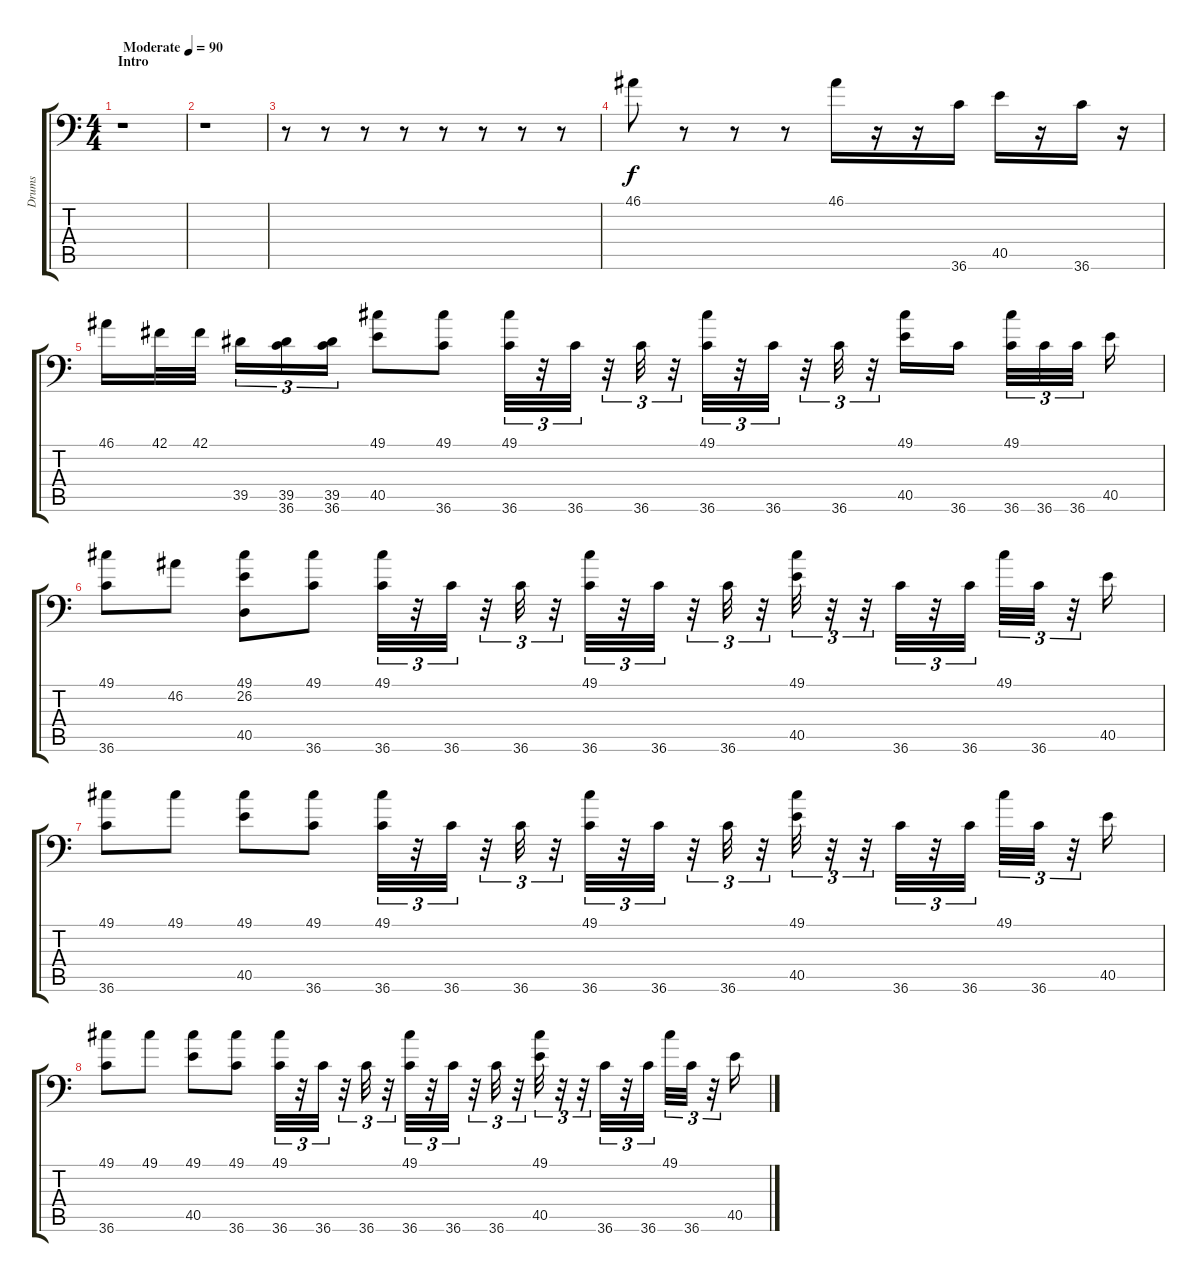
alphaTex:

\track ("Drums" "Drums") {instrument acousticgrandpiano}
\staff {score tabs}
\tuning (C-1 C-1 C-1 C-1 C-1 C-1) {hide}
\ts (4 4)
\section ("" "Intro")
\tempo (90 "Moderate")
\clef f4
\ks c
r.1{dy f instrument acousticgrandpiano} |
r.1 |
r.8 r.8 r.8 r.8 r.8 r.8 r.8 r.8 |
46.1.8 r.8 r.8 r.8 46.1.16 r.16 r.16 36.6.16 40.5.16 r.16 36.6.16 r.16 |
\section ("" "")
46.1.16 42.1.32 42.1.32 39.5.16{tu (3 2)} (39.5 36.6).16{tu (3 2)} (39.5 36.6).16{tu (3 2)} (49.1 40.5).8 (49.1 36.6).8 (49.1 36.6).32{tu (3 2)} r.32{tu (3 2)} 36.6.32{tu (3 2)} r.32{tu (3 2)} 36.6.32{tu (3 2)} r.32{tu (3 2)} (49.1 36.6).32{tu (3 2)} r.32{tu (3 2)} 36.6.32{tu (3 2)} r.32{tu (3 2)} 36.6.32{tu (3 2)} r.32{tu (3 2)} (49.1 40.5).16 36.6.16 (49.1 36.6).32{tu (3 2)} 36.6.32{tu (3 2)} 36.6.32{tu (3 2)} 40.5.16 |
(49.1 36.6).8 46.2.8 (49.1 26.2 40.5).8 (49.1 36.6).8 (49.1 36.6).32{tu (3 2)} r.32{tu (3 2)} 36.6.32{tu (3 2)} r.32{tu (3 2)} 36.6.32{tu (3 2)} r.32{tu (3 2)} (49.1 36.6).32{tu (3 2)} r.32{tu (3 2)} 36.6.32{tu (3 2)} r.32{tu (3 2)} 36.6.32{tu (3 2)} r.32{tu (3 2)} (49.1 40.5).32{tu (3 2)} r.32{tu (3 2)} r.32{tu (3 2)} 36.6.32{tu (3 2)} r.32{tu (3 2)} 36.6.32{tu (3 2)} 49.1.32{tu (3 2)} 36.6.32{tu (3 2)} r.32{tu (3 2)} 40.5.16 |
(49.1 36.6).8 49.1.8 (49.1 40.5).8 (49.1 36.6).8 (49.1 36.6).32{tu (3 2)} r.32{tu (3 2)} 36.6.32{tu (3 2)} r.32{tu (3 2)} 36.6.32{tu (3 2)} r.32{tu (3 2)} (49.1 36.6).32{tu (3 2)} r.32{tu (3 2)} 36.6.32{tu (3 2)} r.32{tu (3 2)} 36.6.32{tu (3 2)} r.32{tu (3 2)} (49.1 40.5).32{tu (3 2)} r.32{tu (3 2)} r.32{tu (3 2)} 36.6.32{tu (3 2)} r.32{tu (3 2)} 36.6.32{tu (3 2)} 49.1.32{tu (3 2)} 36.6.32{tu (3 2)} r.32{tu (3 2)} 40.5.16 |
(49.1 36.6).8 49.1.8 (49.1 40.5).8 (49.1 36.6).8 (49.1 36.6).32{tu (3 2)} r.32{tu (3 2)} 36.6.32{tu (3 2)} r.32{tu (3 2)} 36.6.32{tu (3 2)} r.32{tu (3 2)} (49.1 36.6).32{tu (3 2)} r.32{tu (3 2)} 36.6.32{tu (3 2)} r.32{tu (3 2)} 36.6.32{tu (3 2)} r.32{tu (3 2)} (49.1 40.5).32{tu (3 2)} r.32{tu (3 2)} r.32{tu (3 2)} 36.6.32{tu (3 2)} r.32{tu (3 2)} 36.6.32{tu (3 2)} 49.1.32{tu (3 2)} 36.6.32{tu (3 2)} r.32{tu (3 2)} 40.5.16
